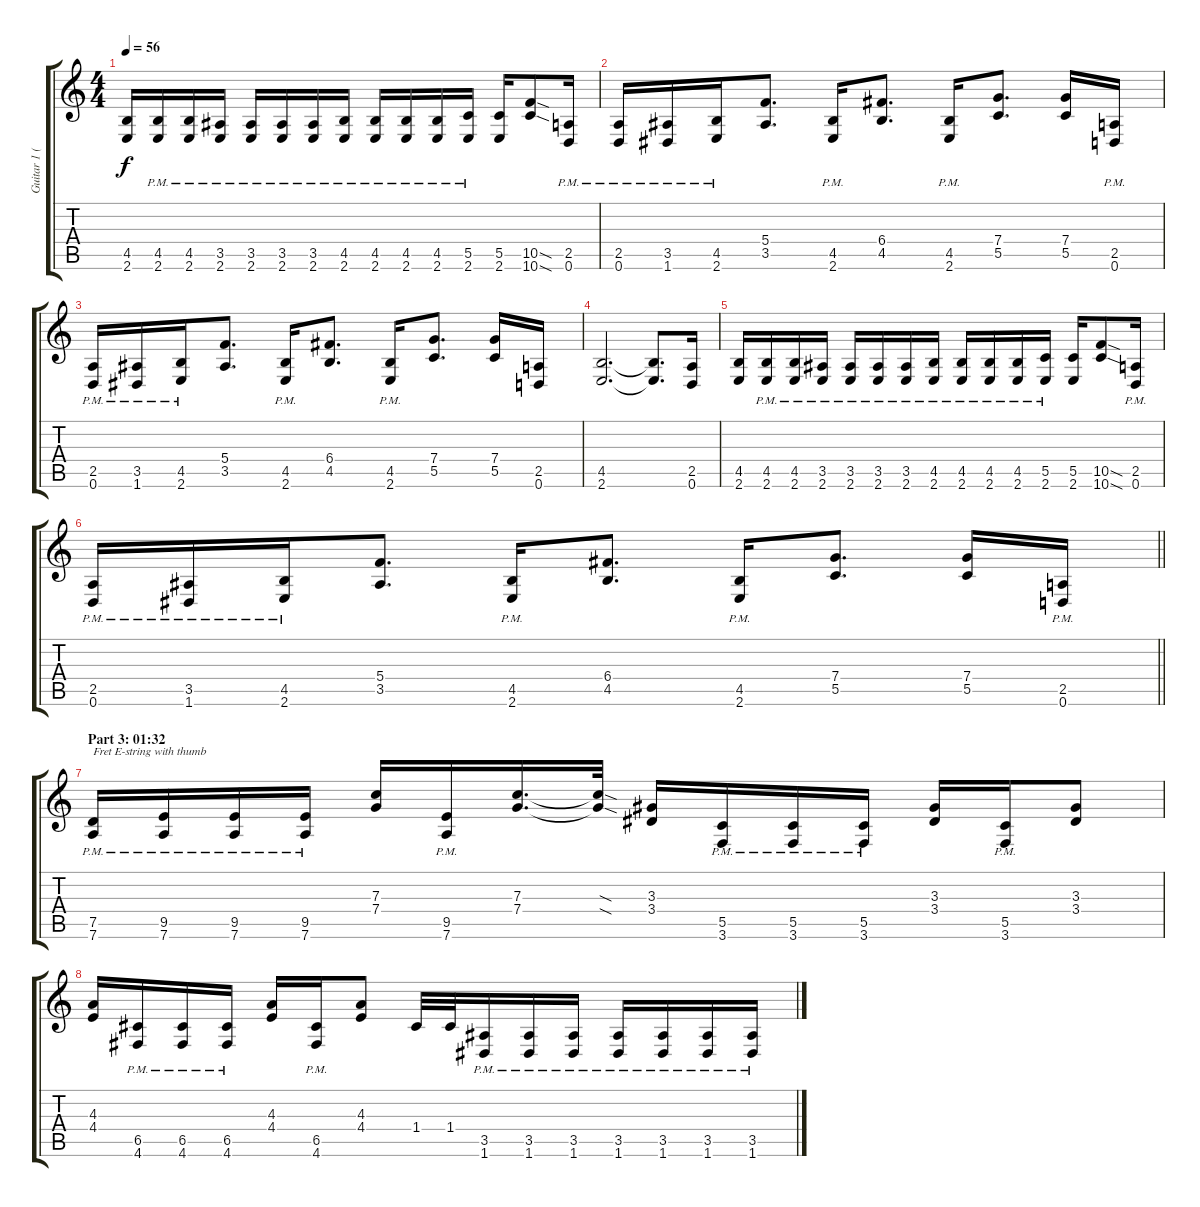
\track ("Guitar 1 (Distortion)" "Guitar 1 (") {instrument distortionguitar}
\staff {score tabs}
\tuning (D4 A3 F3 C3 G2 D2) {hide}
\ts (4 4)
\tempo 56
\clef g2
\ks c
(4.5 2.6).16{dy f} (4.5{pm} 2.6{pm}).16 (4.5{pm} 2.6{pm}).16 (3.5{pm} 2.6{pm}).16 (3.5{pm} 2.6{pm}).16 (3.5{pm} 2.6{pm}).16 (3.5{pm} 2.6{pm}).16 (4.5{pm} 2.6{pm}).16 (4.5{pm} 2.6{pm}).16 (4.5{pm} 2.6{pm}).16 (4.5{pm} 2.6{pm}).16 (5.5{pm} 2.6{pm}).16 (5.5 2.6).16 (10.5{sod} 10.6{sod}).8 (2.5{pm} 0.6{pm}).16{volume 14} |
(2.5{pm} 0.6{pm}).16 (3.5{pm} 1.6{pm}).16 (4.5{pm} 2.6{pm}).16 (5.4 3.5).8{d} (4.5{pm} 2.6{pm}).16 (6.4 4.5).8{d} (4.5{pm} 2.6{pm}).16 (7.4 5.5).8{d} (7.4 5.5).16 (2.5{pm} 0.6{pm}).16 |
(2.5{pm} 0.6{pm}).16 (3.5{pm} 1.6{pm}).16 (4.5{pm} 2.6{pm}).16 (5.4 3.5).8{d} (4.5{pm} 2.6{pm}).16 (6.4 4.5).8{d} (4.5{pm} 2.6{pm}).16 (7.4 5.5).8{d} (7.4 5.5).16 (2.5 0.6).16 |
(4.5 2.6).2{d volume 8} (4.5{t} 2.6{t}).8{d} (2.5 0.6).16 |
(4.5 2.6).16 (4.5{pm} 2.6{pm}).16 (4.5{pm} 2.6{pm}).16 (3.5{pm} 2.6{pm}).16 (3.5{pm} 2.6{pm}).16 (3.5{pm} 2.6{pm}).16 (3.5{pm} 2.6{pm}).16 (4.5{pm} 2.6{pm}).16 (4.5{pm} 2.6{pm}).16 (4.5{pm} 2.6{pm}).16 (4.5{pm} 2.6{pm}).16 (5.5{pm} 2.6{pm}).16 (5.5 2.6).16 (10.5{sod} 10.6{sod}).8 (2.5{pm} 0.6{pm}).16{volume 14} |
\barLineRight lightlight
(2.5{pm} 0.6{pm}).16 (3.5{pm} 1.6{pm}).16 (4.5{pm} 2.6{pm}).16 (5.4 3.5).8{d} (4.5{pm} 2.6{pm}).16 (6.4 4.5).8{d} (4.5{pm} 2.6{pm}).16 (7.4 5.5).8{d} (7.4 5.5).16 (2.5{pm} 0.6{pm}).16 |
\section ("" "Part 3: 01:32")
(7.5{pm} 7.6{pm}).16{txt "Fret E-string with thumb"} (9.5{pm} 7.6{pm}).16 (9.5{pm} 7.6{pm}).16 (9.5{pm} 7.6{pm}).16 (7.3 7.4).16 (9.5{pm} 7.6{pm}).16 (7.3 7.4).16{d} (7.3{sod t} 7.4{sod t}).32 (3.3 3.4).16 (5.5{pm} 3.6{pm}).16 (5.5{pm} 3.6{pm}).16 (5.5{pm} 3.6{pm}).16 (3.3 3.4).16 (5.5{pm} 3.6{pm}).16 (3.3 3.4).8 |
(4.3 4.4).16 (6.5{pm} 4.6{pm}).16 (6.5{pm} 4.6{pm}).16 (6.5{pm} 4.6{pm}).16 (4.3 4.4).16 (6.5{pm} 4.6{pm}).16 (4.3 4.4).8 1.4.32 1.4.32 (3.5{pm} 1.6{pm}).16 (3.5{pm} 1.6{pm}).16 (3.5{pm} 1.6{pm}).16 (3.5{pm} 1.6{pm}).16 (3.5{pm} 1.6{pm}).16 (3.5{pm} 1.6{pm}).16 (3.5{pm} 1.6{pm}).16
